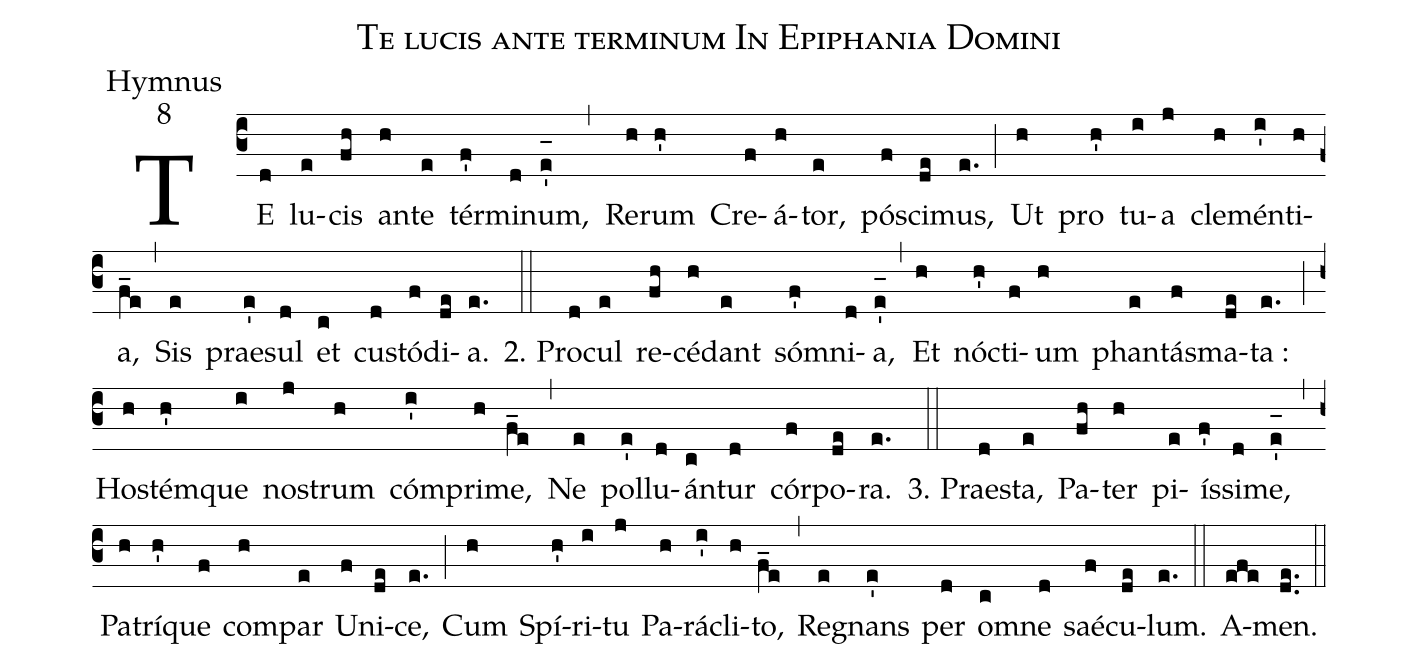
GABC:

name:Te lucis ante terminum In Epiphania Domini;
office-part:Hymnus;
mode:8;
%%
(c3) TE(d) lu(e)cis(fh) an(h)te(e) tér(f')mi(d)num,(e'_[oh:h]) (,) Re(h)rum(h') Cre(f)á(h)tor,(e) pó(f)sci(de)mus,(e.) (;) Ut(h) pro(h') tu(i)a(j) cle(h)mén(i')ti(h)a,(f_e) (,) Sis(e) prae(e')sul(d) et(c) cu(d)stó(f)di(de)a.(e.) (::)
2. Pro(d)cul(e) re(fh)cé(h)dant(e) só(f')mni(d)a,(e'_[oh:h]) (,) Et(h) nó(h')cti(f)um(h) phan(e)tás(f)ma(de)ta :(e.) (;) Ho(h)stém(h')que(i) no(j)strum(h) cóm(i')pri(h)me,(f_e) (,) Ne(e) pol(e')lu(d)án(c)tur(d) cór(f)po(de)ra.(e.) (::)
3. Prae(d)sta,(e) Pa(fh)ter(h) pi(e)ís(f')si(d)me,(e'_[oh:h]) (,) Pa(h)trí(h')que(f) com(h)par(e) U(f)ni(de)ce,(e.) (;) Cum(h) Spí(h')ri(i)tu(j) Pa(h)rá(i')cli(h)to,(f_e) (,) Re(e)gnans(e') per(d) o(c)mne(d) saé(f)cu(de)lum.(e.) (::)
A(efe)men.(de..) (::)
